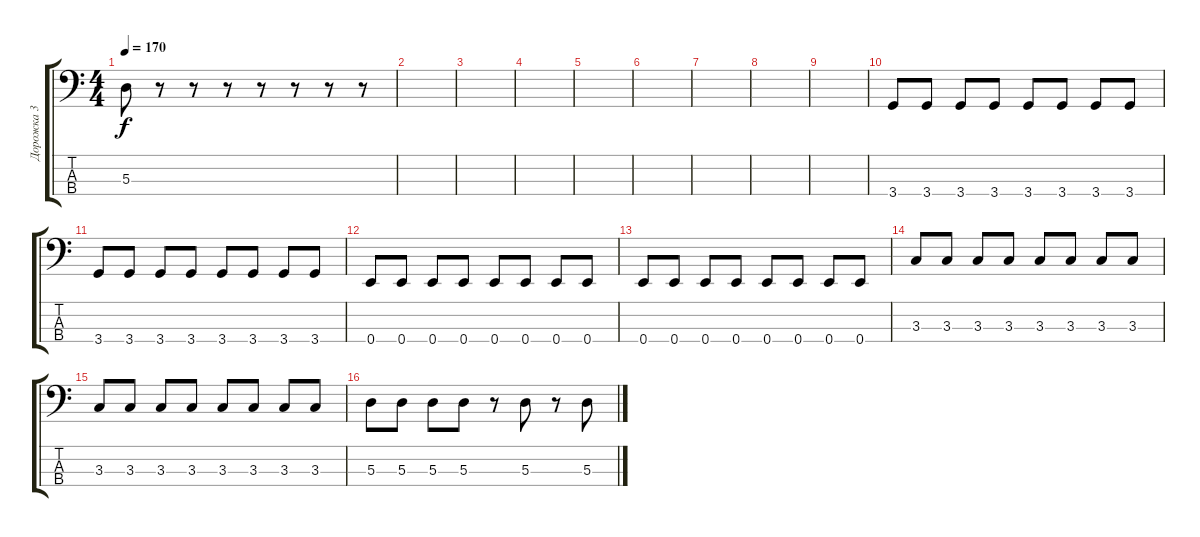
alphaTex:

\track ("Дорожка 3" "Дорожка 3") {instrument electricbasspick}
\staff {score tabs}
\tuning (G2 D2 A1 E1) {hide}
\ts (4 4)
\tempo 170
\clef f4
\ks c
5.3.8{dy f} r.8 r.8 r.8 r.8 r.8 r.8 r.8 |
|
|
|
|
|
|
|
|
3.4.8 3.4.8 3.4.8 3.4.8 3.4.8 3.4.8 3.4.8 3.4.8 |
3.4.8 3.4.8 3.4.8 3.4.8 3.4.8 3.4.8 3.4.8 3.4.8 |
0.4.8 0.4.8 0.4.8 0.4.8 0.4.8 0.4.8 0.4.8 0.4.8 |
0.4.8 0.4.8 0.4.8 0.4.8 0.4.8 0.4.8 0.4.8 0.4.8 |
3.3.8 3.3.8 3.3.8 3.3.8 3.3.8 3.3.8 3.3.8 3.3.8 |
3.3.8 3.3.8 3.3.8 3.3.8 3.3.8 3.3.8 3.3.8 3.3.8 |
5.3.8 5.3.8 5.3.8 5.3.8 r.8 5.3.8 r.8 5.3.8
